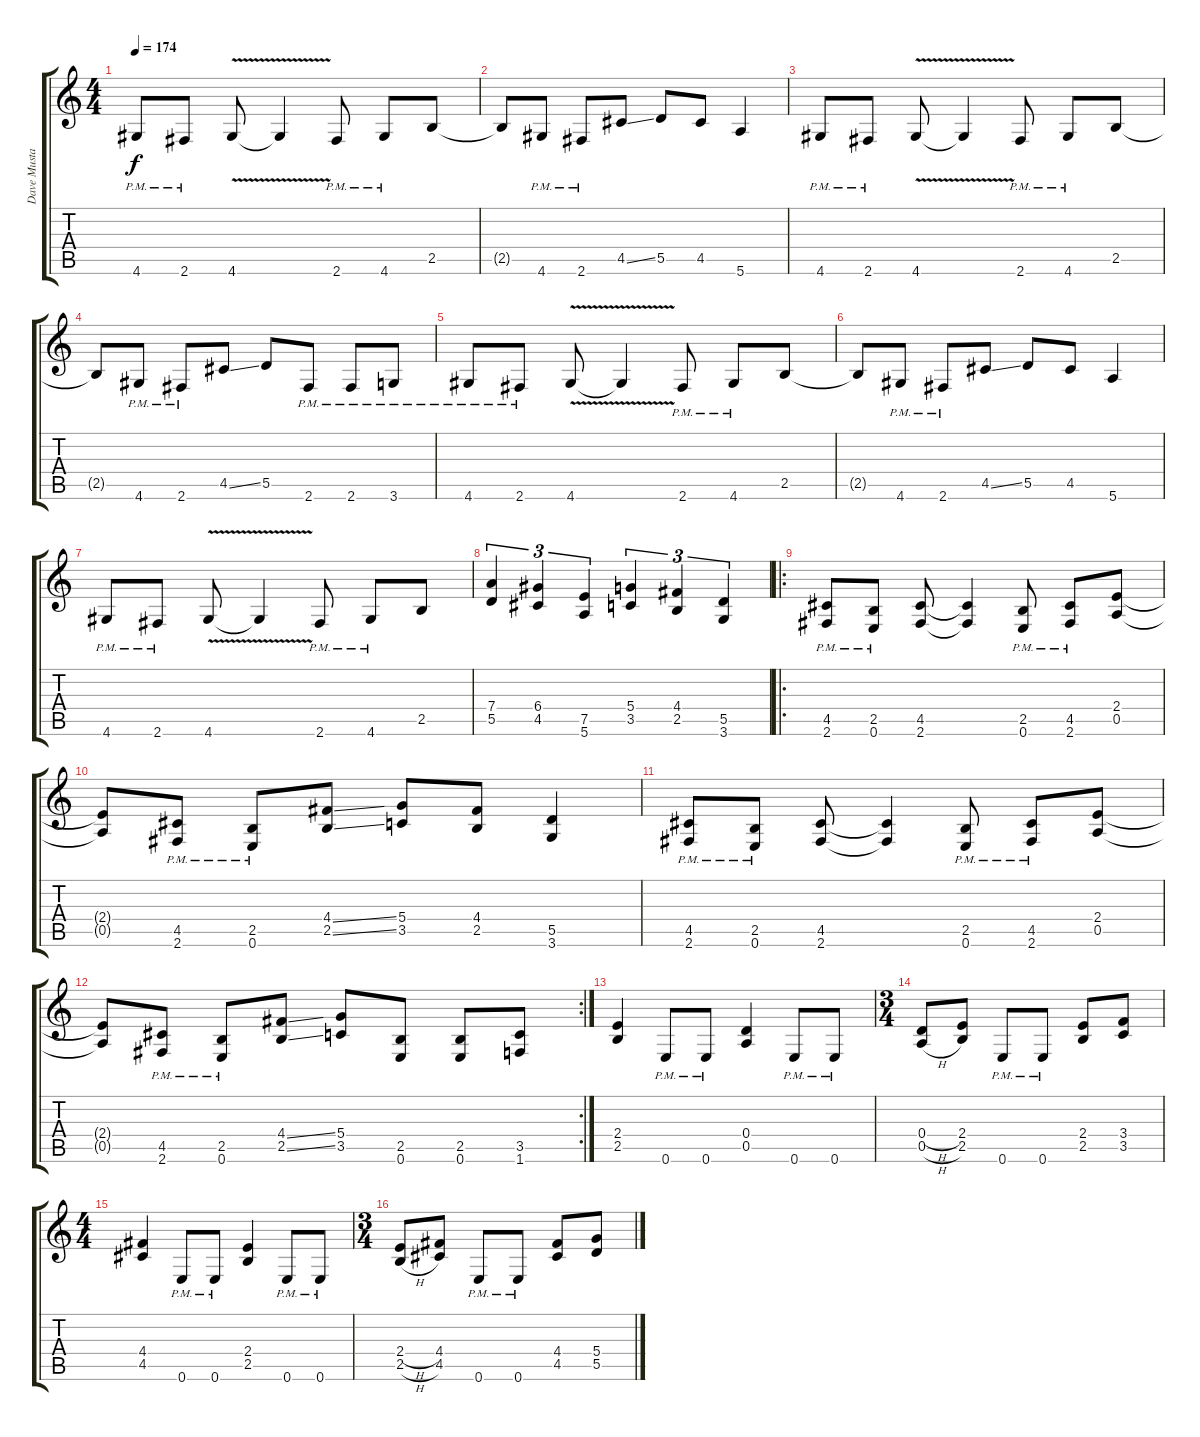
\track ("Dave Mustaine" "Dave Musta") {instrument distortionguitar}
\staff {score tabs}
\tuning (E4 B3 G3 D3 A2 E2) {hide}
\ts (4 4)
\tempo 174
\clef g2
\ks c
4.6{pm}.8{dy f} 2.6{pm}.8 4.6{v}.8 4.6{t}.4 2.6{pm}.8 4.6{pm}.8 2.5.8 |
2.5{t}.8 4.6{pm}.8 2.6{pm}.8 4.5{ss}.8 5.5.8 4.5.8 5.6.4 |
4.6{pm}.8 2.6{pm}.8 4.6{v}.8 4.6{t}.4 2.6{pm}.8 4.6{pm}.8 2.5.8 |
2.5{t}.8 4.6{pm}.8 2.6{pm}.8 4.5{ss}.8 5.5.8 2.6{pm}.8 2.6{pm}.8 3.6{pm}.8 |
4.6{pm}.8 2.6{pm}.8 4.6{v}.8 4.6{t}.4 2.6{pm}.8 4.6{pm}.8 2.5.8 |
2.5{t}.8 4.6{pm}.8 2.6{pm}.8 4.5{ss}.8 5.5.8 4.5.8 5.6.4 |
4.6{pm}.8 2.6{pm}.8 4.6{v}.8 4.6{t}.4 2.6{pm}.8 4.6{pm}.8 2.5.8 |
(7.4 5.5).4{tu (3 2)} (6.4 4.5).4{tu (3 2)} (7.5 5.6).4{tu (3 2)} (5.4 3.5).4{tu (3 2)} (4.4 2.5).4{tu (3 2)} (5.5 3.6).4{tu (3 2)} |
\ro
(4.5{pm} 2.6{pm}).8 (2.5{pm} 0.6{pm}).8 (4.5 2.6).8 (4.5{t} 2.6{t}).4 (2.5{pm} 0.6{pm}).8 (4.5{pm} 2.6{pm}).8 (2.4 0.5).8 |
(2.4{t} 0.5{t}).8 (4.5{pm} 2.6{pm}).8 (2.5{pm} 0.6{pm}).8 (4.4{ss} 2.5{ss}).8 (5.4 3.5).8 (4.4 2.5).8 (5.5 3.6).4 |
(4.5{pm} 2.6{pm}).8 (2.5{pm} 0.6{pm}).8 (4.5 2.6).8 (4.5{t} 2.6{t}).4 (2.5{pm} 0.6{pm}).8 (4.5{pm} 2.6{pm}).8 (2.4 0.5).8 |
\rc 2
(2.4{t} 0.5{t}).8 (4.5{pm} 2.6{pm}).8 (2.5{pm} 0.6{pm}).8 (4.4{ss} 2.5{ss}).8 (5.4 3.5).8 (2.5 0.6).8 (2.5 0.6).8 (3.5 1.6).8 |
(2.4 2.5).4 0.6{pm}.8 0.6{pm}.8 (0.4 0.5).4 0.6{pm}.8 0.6{pm}.8 |
\ts (3 4)
(0.4{h} 0.5{h}).8 (2.4 2.5).8 0.6{pm}.8 0.6{pm}.8 (2.4 2.5).8 (3.4 3.5).8 |
\ts (4 4)
(4.4 4.5).4 0.6{pm}.8 0.6{pm}.8 (2.4 2.5).4 0.6{pm}.8 0.6{pm}.8 |
\ts (3 4)
(2.4{h} 2.5{h}).8 (4.4 4.5).8 0.6{pm}.8 0.6{pm}.8 (4.4 4.5).8 (5.4 5.5).8
